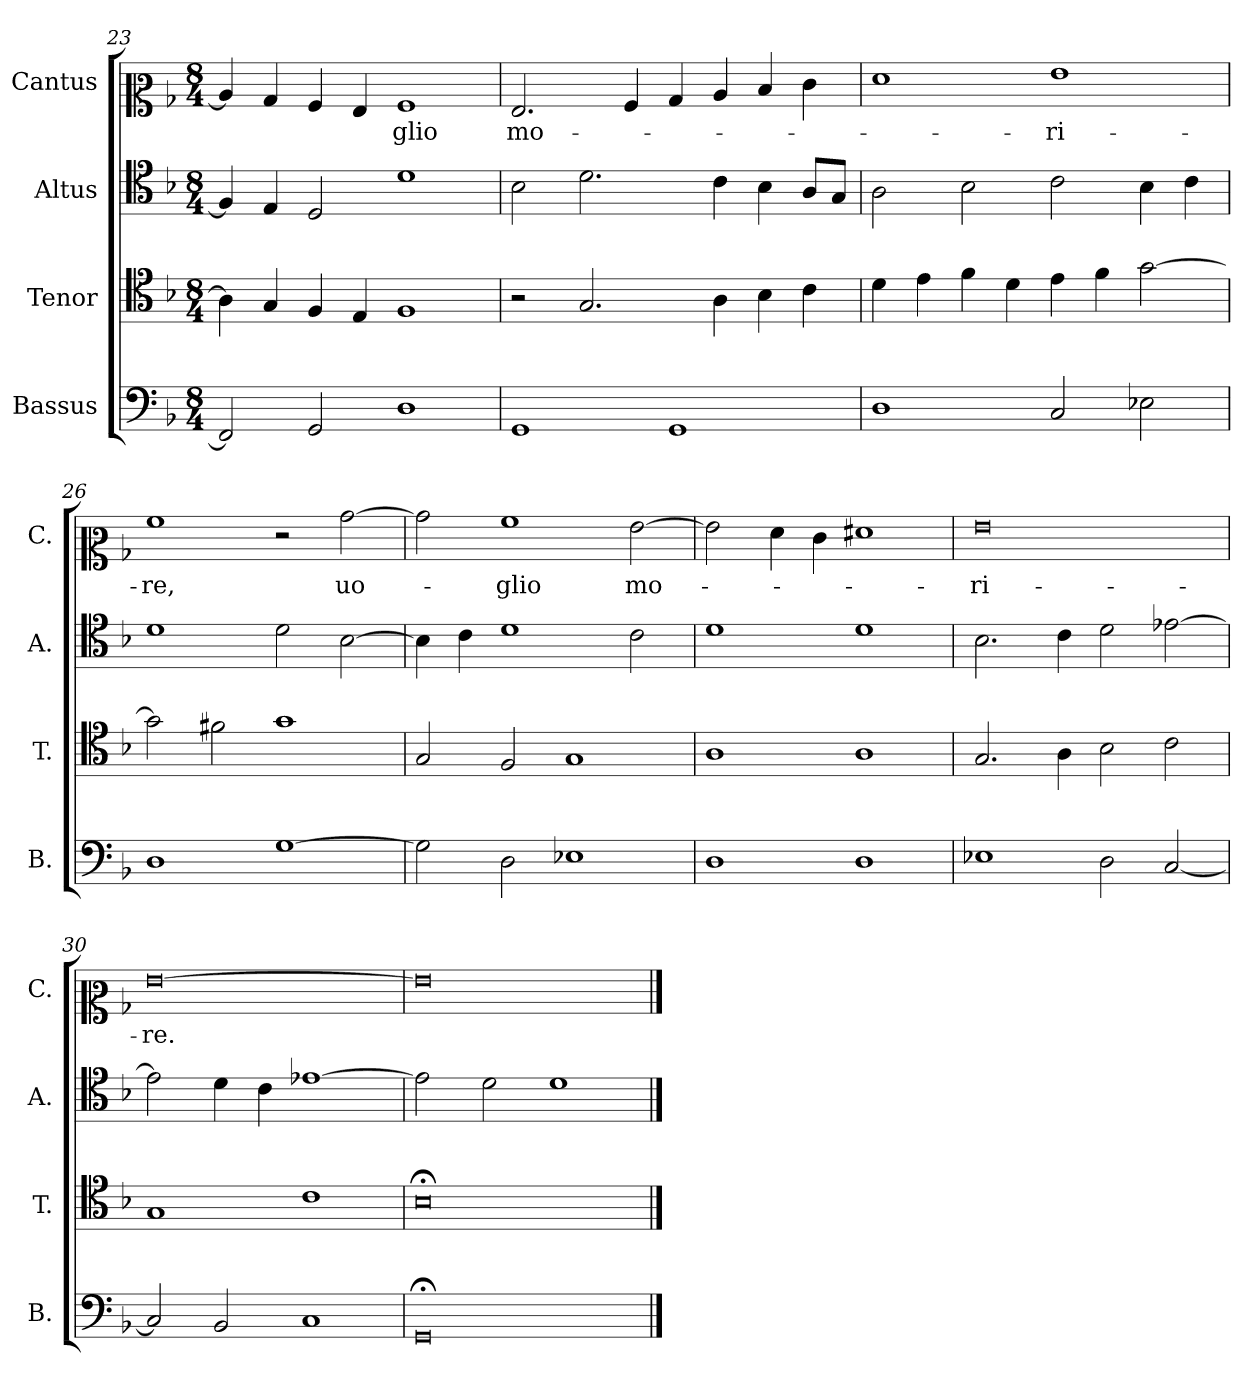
**kern	**kern	**kern	**kern	**text
*part4	*part3	*part2	*part1	*part1
*staff4	*staff3	*staff2	*staff1	*staff1
*I"Bassus	*I"Tenor	*I"Altus	*I"Cantus	*
*I'B.	*I'T.	*I'A.	*I'C.	*
*clefF4	*clefC4	*clefC4	*clefC2	*
*k[b-]	*k[b-]	*k[b-]	*k[b-]	*
*M8/4	*M8/4	*M8/4	*M8/4	*
=23	=23	=23	=23	=23
2FF/]	4A\]	4F/]	4c/]	.
.	4G/	4E/	4B-/	.
2GG/	4F/	2D/	4A/	.
.	4E/	.	4G/	.
!	!	!	!	!LO:LY:b
1D	1F	1d	1A	-glio
=24	=24	=24	=24	=24
!	!	!	!	!LO:LY:b
1GG	2r	2B-\	2.G/	mo-
.	2.G/	2.d\	.	.
.	.	.	4A/	.
1GG	.	.	4B-/	.
.	4A\	4c\	4c/	.
.	4B-\	4B-\	4d/	.
.	4c\	8A/L	4e\	.
.	.	8G/J	.	.
!!LO:PB:g=z
=25	=25	=25	=25	=25
1D	4d\	2A\	1f	.
.	4e\	.	.	.
.	4f\	2B-\	.	.
.	4d\	.	.	.
!	!	!	!	!LO:LY:b
2C/	4e\	2c\	1g	-ri-
.	4f\	.	.	.
2E-X\	[2g\	4B-\	.	.
.	.	4c\	.	.
=26	=26	=26	=26	=26
!	!	!	!	!LO:LY:b
1D	2g\]	1d	1a	-re,
.	2f#X\	.	.	.
[1G	1g	2d\	2r	.
!	!	!	!	!LO:LY:b
.	.	[2B-\	[2b-\	uo-
=27	=27	=27	=27	=27
2G\]	2G/	4B-\]	2b-\]	.
.	.	4c\	.	.
!	!	!	!	!LO:LY:b
2D\	2F/	1d	1a	-glio
1E-X	1G	.	.	.
!	!	!	!	!LO:LY:b
.	.	2c\	[2g\	mo-
=28	=28	=28	=28	=28
1D	1A	1d	2g\]	.
.	.	.	4f\	.
.	.	.	4e\	.
1D	1A	1d	1f#X	.
=29	=29	=29	=29	=29
!	!	!	!	!LO:LY:b
1E-X	2.G/	2.B-\	0g	-ri-
.	4A\	4c\	.	.
2D\	2B-\	2d\	.	.
[2C/	2c\	[2e-X\	.	.
!!LO:LB:g=z
=30	=30	=30	=30	=30
!	!	!	!	!LO:LY:b
2C/]	1G	2e-\]	[0g	-re.
2BB-/	.	4d\	.	.
.	.	4c\	.	.
1C	1c	[1e-X	.	.
=31	=31	=31	=31	=31
0GG;<	0B-;<	2e-\]	0g]	.
.	.	2d\	.	.
.	.	1d	.	.
==	==	==	==	==
*-	*-	*-	*-	*-
